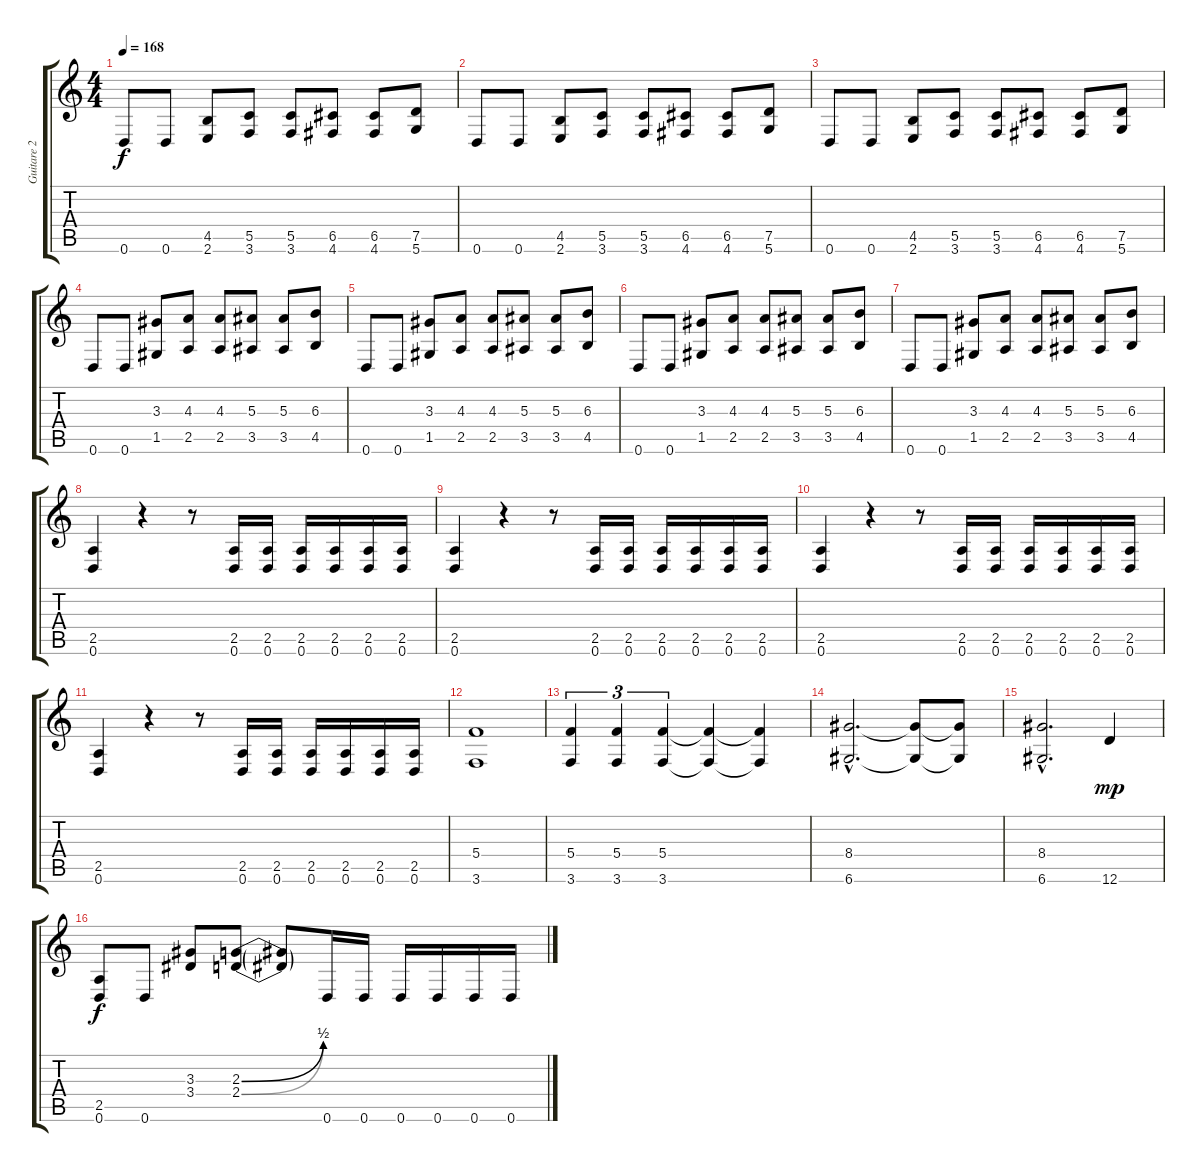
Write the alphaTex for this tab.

\track ("Guitare 2" "Guitare 2") {instrument distortionguitar}
\staff {score tabs}
\tuning (D4 A3 F3 C3 G2 D2) {hide}
\ts (4 4)
\tempo 168
\clef g2
\ks c
0.6.8{dy f} 0.6.8 (4.5 2.6).8 (5.5 3.6).8 (5.5 3.6).8 (6.5 4.6).8 (6.5 4.6).8 (7.5 5.6).8 |
0.6.8 0.6.8 (4.5 2.6).8 (5.5 3.6).8 (5.5 3.6).8 (6.5 4.6).8 (6.5 4.6).8 (7.5 5.6).8 |
0.6.8 0.6.8 (4.5 2.6).8 (5.5 3.6).8 (5.5 3.6).8 (6.5 4.6).8 (6.5 4.6).8 (7.5 5.6).8 |
0.6.8 0.6.8 (3.3 1.5).8 (4.3 2.5).8 (4.3 2.5).8 (5.3 3.5).8 (5.3 3.5).8 (6.3 4.5).8 |
0.6.8 0.6.8 (3.3 1.5).8 (4.3 2.5).8 (4.3 2.5).8 (5.3 3.5).8 (5.3 3.5).8 (6.3 4.5).8 |
0.6.8 0.6.8 (3.3 1.5).8 (4.3 2.5).8 (4.3 2.5).8 (5.3 3.5).8 (5.3 3.5).8 (6.3 4.5).8 |
0.6.8 0.6.8 (3.3 1.5).8 (4.3 2.5).8 (4.3 2.5).8 (5.3 3.5).8 (5.3 3.5).8 (6.3 4.5).8 |
(2.5 0.6).4 r.4 r.8 (2.5 0.6).16 (2.5 0.6).16 (2.5 0.6).16 (2.5 0.6).16 (2.5 0.6).16 (2.5 0.6).16 |
(2.5 0.6).4 r.4 r.8 (2.5 0.6).16 (2.5 0.6).16 (2.5 0.6).16 (2.5 0.6).16 (2.5 0.6).16 (2.5 0.6).16 |
(2.5 0.6).4 r.4 r.8 (2.5 0.6).16 (2.5 0.6).16 (2.5 0.6).16 (2.5 0.6).16 (2.5 0.6).16 (2.5 0.6).16 |
(2.5 0.6).4 r.4 r.8 (2.5 0.6).16 (2.5 0.6).16 (2.5 0.6).16 (2.5 0.6).16 (2.5 0.6).16 (2.5 0.6).16 |
(5.4 3.6).1 |
(5.4 3.6).4{tu (3 2)} (5.4 3.6).4{tu (3 2)} (5.4 3.6).4{tu (3 2)} (5.4{t} 3.6{t}).4 (5.4{t} 3.6{t}).4 |
(8.4{hac} 6.6{hac}).2{d} (8.4{t} 6.6{t}).8 (8.4{t} 6.6{t}).8 |
(8.4{hac} 6.6{hac}).2{d} 12.6.4{dy mp} |
(2.5 0.6).8{dy f} 0.6.8 (3.3 3.4).8 (2.3{be (bend 0 0 60 2)} 2.4{be (bend 0 0 60 2)}).8 (2.3{t} 2.4{t}).8 0.6.16 0.6.16 0.6.16 0.6.16 0.6.16 0.6.16
